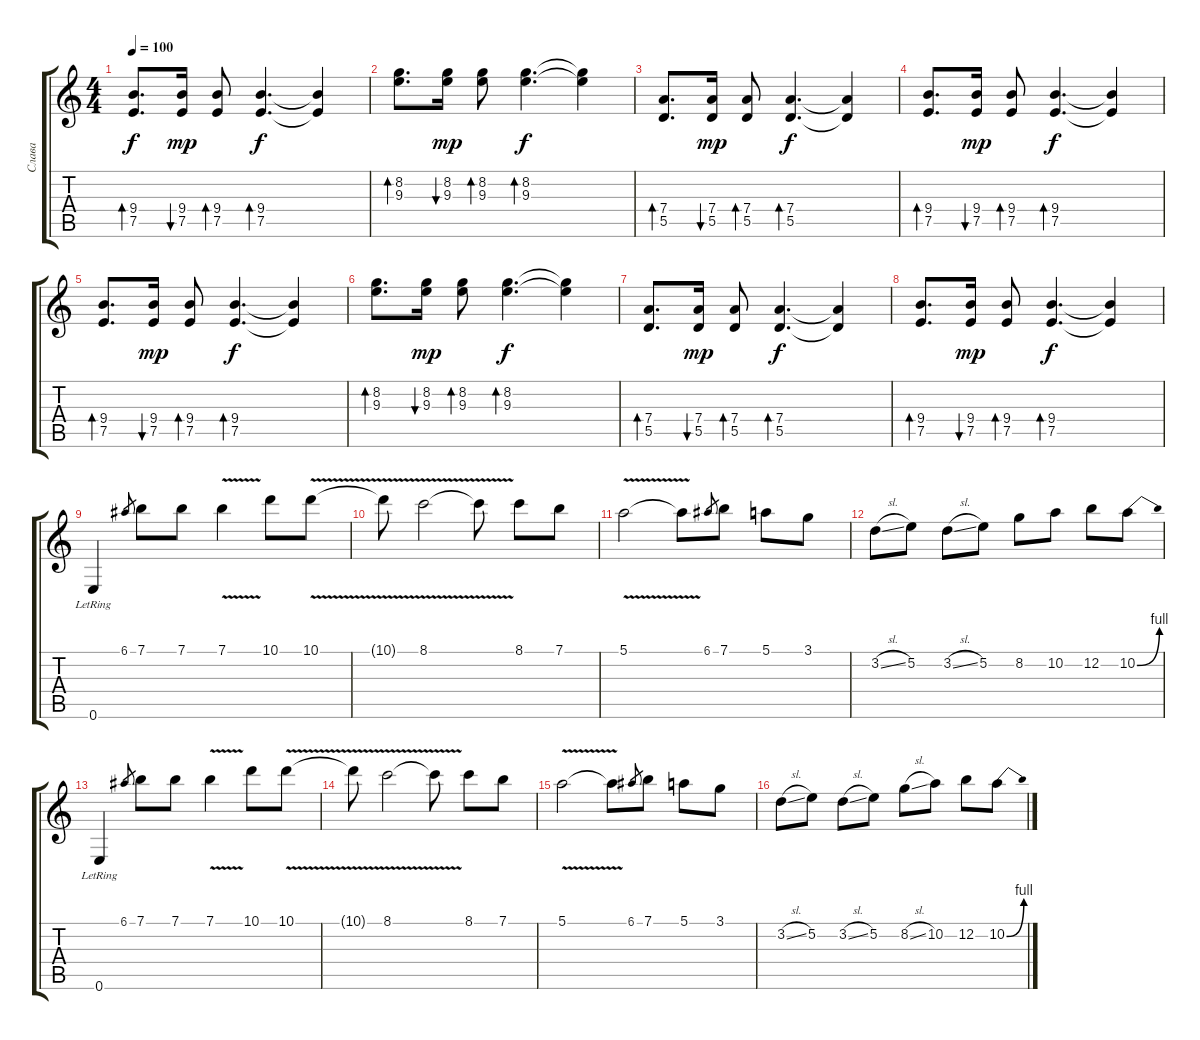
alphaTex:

\track ("Слава" "Слава") {instrument distortionguitar}
\staff {score tabs}
\tuning (E4 B3 G3 D3 A2 E2) {hide}
\ts (4 4)
\tempo 100
\clef g2
\ks c
(9.4 7.5).8{d bd 60 dy f} (9.4 7.5).16{bu 60 dy mp} (9.4 7.5).8{bd 60} (9.4 7.5).4{d bd 60 dy f} (9.4{t} 7.5{t}).4 |
(8.2 9.3).8{d bd 60} (8.2 9.3).16{bu 60 dy mp} (8.2 9.3).8{bd 60} (8.2 9.3).4{d bd 60 dy f} (8.2{t} 9.3{t}).4 |
(7.4 5.5).8{d bd 60} (7.4 5.5).16{bu 60 dy mp} (7.4 5.5).8{bd 60} (7.4 5.5).4{d bd 60 dy f} (7.4{t} 5.5{t}).4 |
(9.4 7.5).8{d bd 60} (9.4 7.5).16{bu 60 dy mp} (9.4 7.5).8{bd 60} (9.4 7.5).4{d bd 60 dy f} (9.4{t} 7.5{t}).4 |
(9.4 7.5).8{d bd 60} (9.4 7.5).16{bu 60 dy mp} (9.4 7.5).8{bd 60} (9.4 7.5).4{d bd 60 dy f} (9.4{t} 7.5{t}).4 |
(8.2 9.3).8{d bd 60} (8.2 9.3).16{bu 60 dy mp} (8.2 9.3).8{bd 60} (8.2 9.3).4{d bd 60 dy f} (8.2{t} 9.3{t}).4 |
(7.4 5.5).8{d bd 60} (7.4 5.5).16{bu 60 dy mp} (7.4 5.5).8{bd 60} (7.4 5.5).4{d bd 60 dy f} (7.4{t} 5.5{t}).4 |
(9.4 7.5).8{d bd 60} (9.4 7.5).16{bu 60 dy mp} (9.4 7.5).8{bd 60} (9.4 7.5).4{d bd 60 dy f} (9.4{t} 7.5{t}).4 |
0.6{lr}.4 6.1.8{gr} 7.1.8 7.1.8 7.1{v}.4 10.1.8 10.1{v}.8 |
10.1{t}.8 8.1{v}.2 8.1{t}.8 8.1.8 7.1.8 |
5.1{v}.2 5.1{t}.8 6.1.8{gr} 7.1.8 5.1.8 3.1.8 |
3.2{sl}.8 5.2.8 3.2{sl}.8 5.2.8 8.2.8 10.2.8 12.2.8 10.2{be (bend 0 0 60 4)}.8 |
0.6{lr}.4 6.1.8{gr} 7.1.8 7.1.8 7.1{v}.4 10.1.8 10.1{v}.8 |
10.1{t}.8 8.1{v}.2 8.1{t}.8 8.1.8 7.1.8 |
5.1{v}.2 5.1{t}.8 6.1.8{gr} 7.1.8 5.1.8 3.1.8 |
3.2{sl}.8 5.2.8 3.2{sl}.8 5.2.8 8.2{sl}.8 10.2.8 12.2.8 10.2{be (bend 0 0 60 4)}.8
